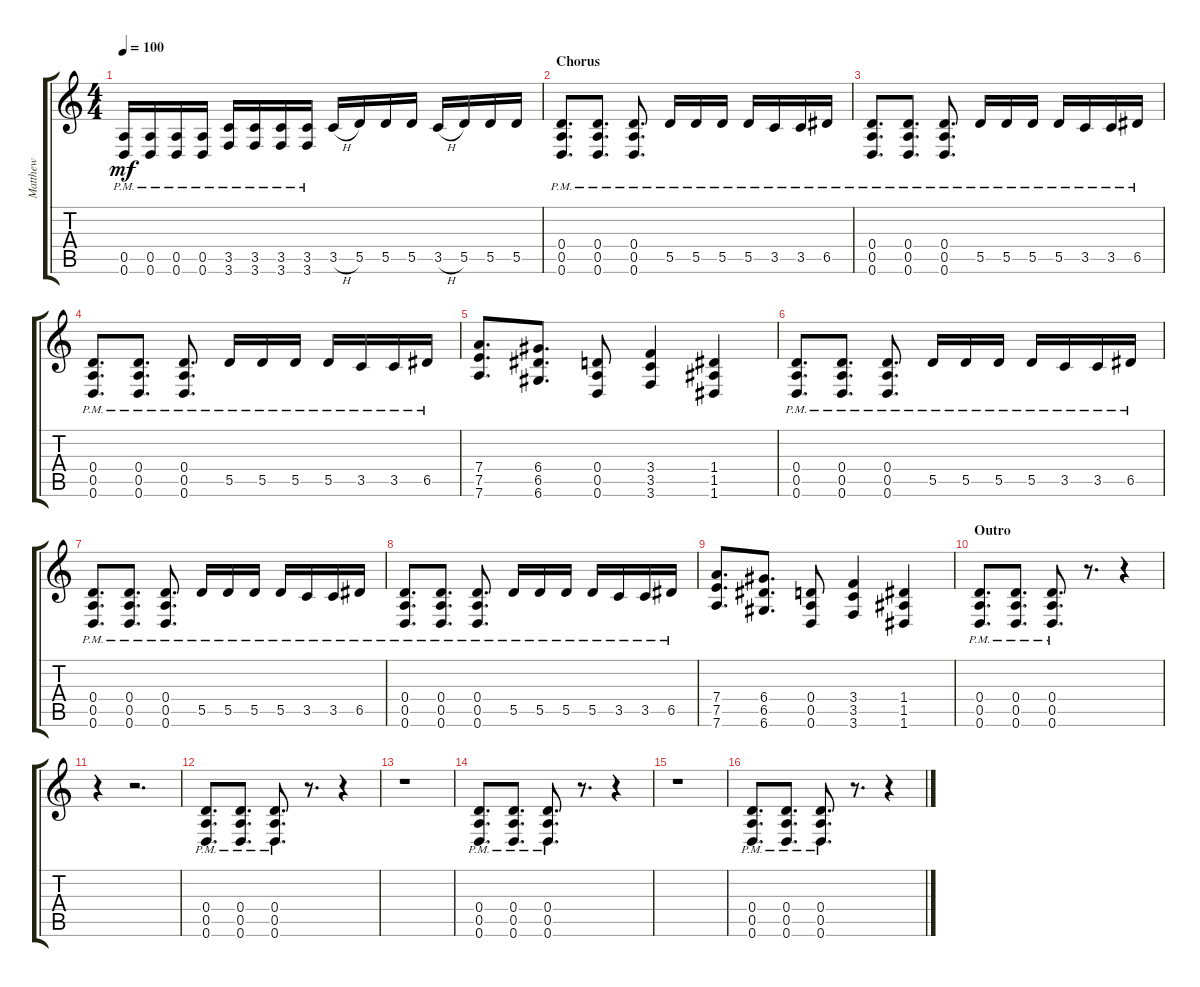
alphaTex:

\track ("Matthew" "Matthew") {instrument distortionguitar}
\staff {score tabs}
\tuning (E4 B3 G3 D3 A2 D2) {hide}
\ts (4 4)
\tempo 100
\clef g2
\ks c
(0.5{pm} 0.6{pm}).16{dy mf} (0.5{pm} 0.6{pm}).16 (0.5{pm} 0.6{pm}).16 (0.5{pm} 0.6{pm}).16 (3.5{pm} 3.6{pm}).16 (3.5{pm} 3.6{pm}).16 (3.5{pm} 3.6{pm}).16 (3.5{pm} 3.6{pm}).16 3.5{h}.16 5.5.16 5.5.16 5.5.16 3.5{h}.16 5.5.16 5.5.16 5.5.16 |
\section ("" "Chorus")
(0.4{pm} 0.5{pm} 0.6{pm}).8{d} (0.4{pm} 0.5{pm} 0.6{pm}).8{d} (0.4{pm} 0.5{pm} 0.6{pm}).8{d} 5.5{pm}.16 5.5{pm}.16 5.5{pm}.16 5.5{pm}.16 3.5{pm}.16 3.5{pm}.16 6.5{pm}.16 |
(0.4{pm} 0.5{pm} 0.6{pm}).8{d} (0.4{pm} 0.5{pm} 0.6{pm}).8{d} (0.4{pm} 0.5{pm} 0.6{pm}).8{d} 5.5{pm}.16 5.5{pm}.16 5.5{pm}.16 5.5{pm}.16 3.5{pm}.16 3.5{pm}.16 6.5{pm}.16 |
(0.4{pm} 0.5{pm} 0.6{pm}).8{d} (0.4{pm} 0.5{pm} 0.6{pm}).8{d} (0.4{pm} 0.5{pm} 0.6{pm}).8{d} 5.5{pm}.16 5.5{pm}.16 5.5{pm}.16 5.5{pm}.16 3.5{pm}.16 3.5{pm}.16 6.5{pm}.16 |
(7.4 7.5 7.6).8{d} (6.4 6.5 6.6).8{d} (0.4 0.5 0.6).8 (3.4 3.5 3.6).4 (1.4 1.5 1.6).4 |
(0.4{pm} 0.5{pm} 0.6{pm}).8{d} (0.4{pm} 0.5{pm} 0.6{pm}).8{d} (0.4{pm} 0.5{pm} 0.6{pm}).8{d} 5.5{pm}.16 5.5{pm}.16 5.5{pm}.16 5.5{pm}.16 3.5{pm}.16 3.5{pm}.16 6.5{pm}.16 |
(0.4{pm} 0.5{pm} 0.6{pm}).8{d} (0.4{pm} 0.5{pm} 0.6{pm}).8{d} (0.4{pm} 0.5{pm} 0.6{pm}).8{d} 5.5{pm}.16 5.5{pm}.16 5.5{pm}.16 5.5{pm}.16 3.5{pm}.16 3.5{pm}.16 6.5{pm}.16 |
(0.4{pm} 0.5{pm} 0.6{pm}).8{d} (0.4{pm} 0.5{pm} 0.6{pm}).8{d} (0.4{pm} 0.5{pm} 0.6{pm}).8{d} 5.5{pm}.16 5.5{pm}.16 5.5{pm}.16 5.5{pm}.16 3.5{pm}.16 3.5{pm}.16 6.5{pm}.16 |
(7.4 7.5 7.6).8{d} (6.4 6.5 6.6).8{d} (0.4 0.5 0.6).8 (3.4 3.5 3.6).4 (1.4 1.5 1.6).4 |
\section ("" "Outro")
(0.4{pm} 0.5{pm} 0.6{pm}).8{d} (0.4{pm} 0.5{pm} 0.6{pm}).8{d} (0.4{pm} 0.5{pm} 0.6{pm}).8{d} r.8{d} r.4 |
r.4 r.2{d} |
(0.4{pm} 0.5{pm} 0.6{pm}).8{d} (0.4{pm} 0.5{pm} 0.6{pm}).8{d} (0.4{pm} 0.5{pm} 0.6{pm}).8{d} r.8{d} r.4 |
r.1 |
(0.4{pm} 0.5{pm} 0.6{pm}).8{d} (0.4{pm} 0.5{pm} 0.6{pm}).8{d} (0.4{pm} 0.5{pm} 0.6{pm}).8{d} r.8{d} r.4 |
r.1 |
(0.4{pm} 0.5{pm} 0.6{pm}).8{d} (0.4{pm} 0.5{pm} 0.6{pm}).8{d} (0.4{pm} 0.5{pm} 0.6{pm}).8{d} r.8{d} r.4
